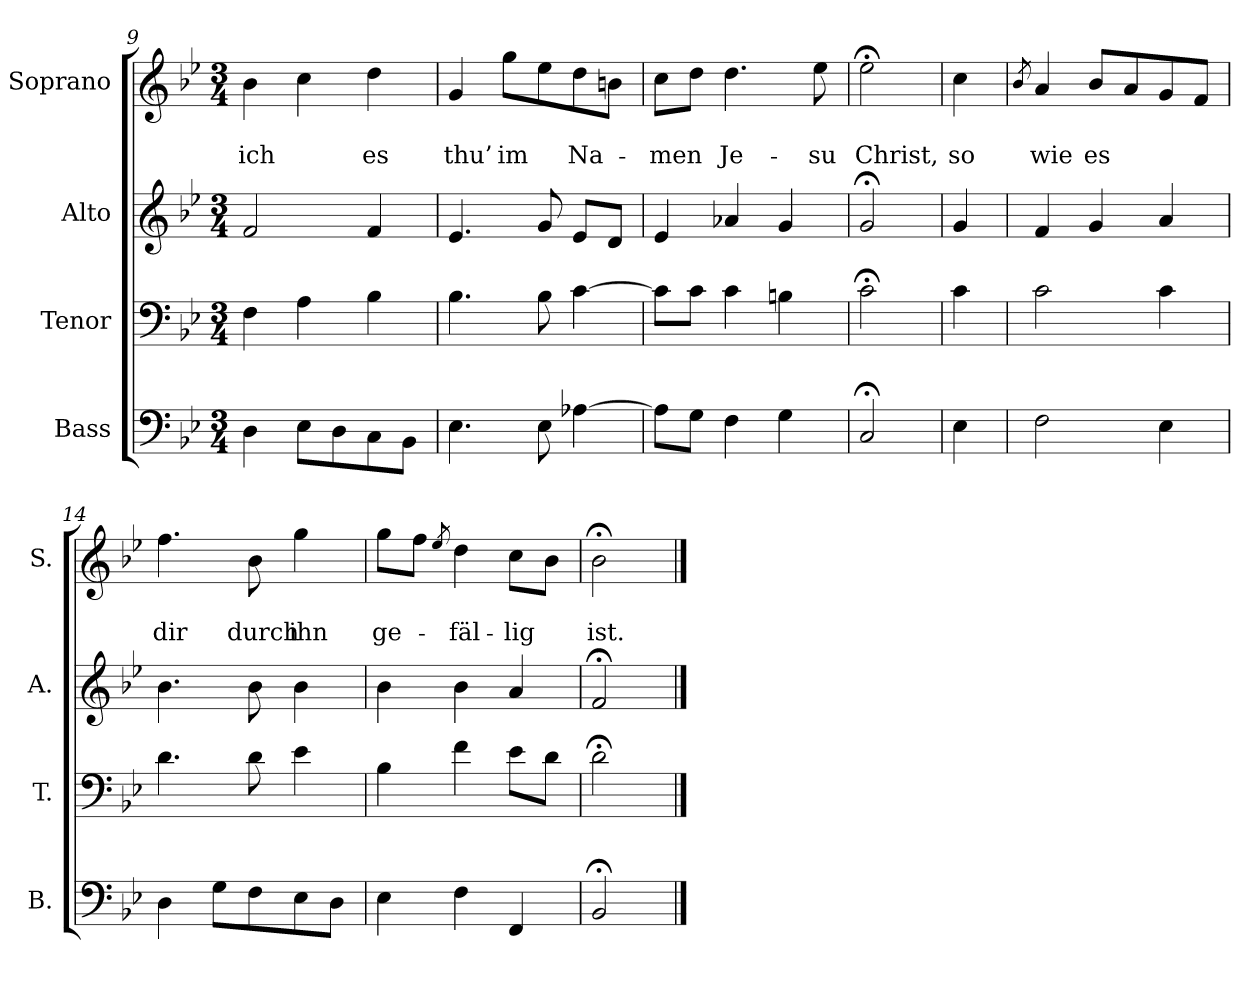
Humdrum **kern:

**kern	**kern	**kern	**kern	**text	**text
*part4	*part3	*part2	*part1	*part1	*part1
*staff4	*staff3	*staff2	*staff1	*staff1	*staff1
*I"Bass	*I"Tenor	*I"Alto	*I"Soprano	*	*
*I'B.	*I'T.	*I'A.	*I'S.	*	*
*clefF4	*clefF4	*clefG2	*clefG2	*	*
*k[b-e-]	*k[b-e-]	*k[b-e-]	*k[b-e-]	*	*
*B-:	*B-:	*B-:	*B-:	*	*
*M3/4	*M3/4	*M3/4	*M3/4	*	*
=9	=9	=9	=9	=9	=9
4D\	4F\	2f/	4b-\	.	ich
8E-\L	4A\	.	4cc\	.	.
8D\	.	.	.	.	.
8C\	4B-\	4f/	4dd\	.	es
8BB-\J	.	.	.	.	.
=10	=10	=10	=10	=10	=10
4.E-\	4.B-\	4.e-/	4g/	.	thu’
.	.	.	8gg\L	.	im
8E-\	8B-\	8g/	8ee-\	.	.
[4A-X\	[4c\	8e-/L	8dd\	.	Na-
.	.	8d/J	8bn\J	.	.
=11	=11	=11	=11	=11	=11
8A-\L]	8c\L]	4e-/	8cc\L	.	-men
8G\J	8c\J	.	8dd\J	.	.
4F\	4c\	4a-X/	4.dd\	.	Je-
4G\	4Bn\	4g/	.	.	.
.	.	.	8ee-\	.	-su
=12	=12	=12	=12	=12	=12
2C;</	2c;<\	2g;</	2ee-;<\	.	Christ,
!!LO:LB:g=z
=12a	=12a	=12a	=12a	=12a	=12a
4E-\	4c\	4g/	4cc\	.	so
=13	=13	=13	=13	=13	=13
.	.	.	8qb-/	.	.
2F\	2c\	4f/	4a/	.	wie
.	.	4g/	8b-/L	.	es
.	.	.	8a/	.	.
4E-\	4c\	4a/	8g/	.	.
.	.	.	8f/J	.	.
=14	=14	=14	=14	=14	=14
4D\	4.d\	4.b-\	4.ff\	.	dir
8G\L	.	.	.	.	.
8F\	8d\	8b-\	8b-\	.	durch
8E-\	4e-\	4b-\	4gg\	.	ihn
8D\J	.	.	.	.	.
=15	=15	=15	=15	=15	=15
4E-\	4B-\	4b-\	8gg\L	.	ge-
.	.	.	8ff\J	.	.
.	.	.	8qee-/	.	.
4F\	4f\	4b-\	4dd\	.	fäl-
4FF/	8e-\L	4a/	8cc\L	.	-lig
.	8d\J	.	8b-\J	.	.
=16	=16	=16	=16	=16	=16
2BB-;</	2d;<\	2f;</	2b-;<\	.	-ist.
==	==	==	==	==	==
*-	*-	*-	*-	*-	*-
